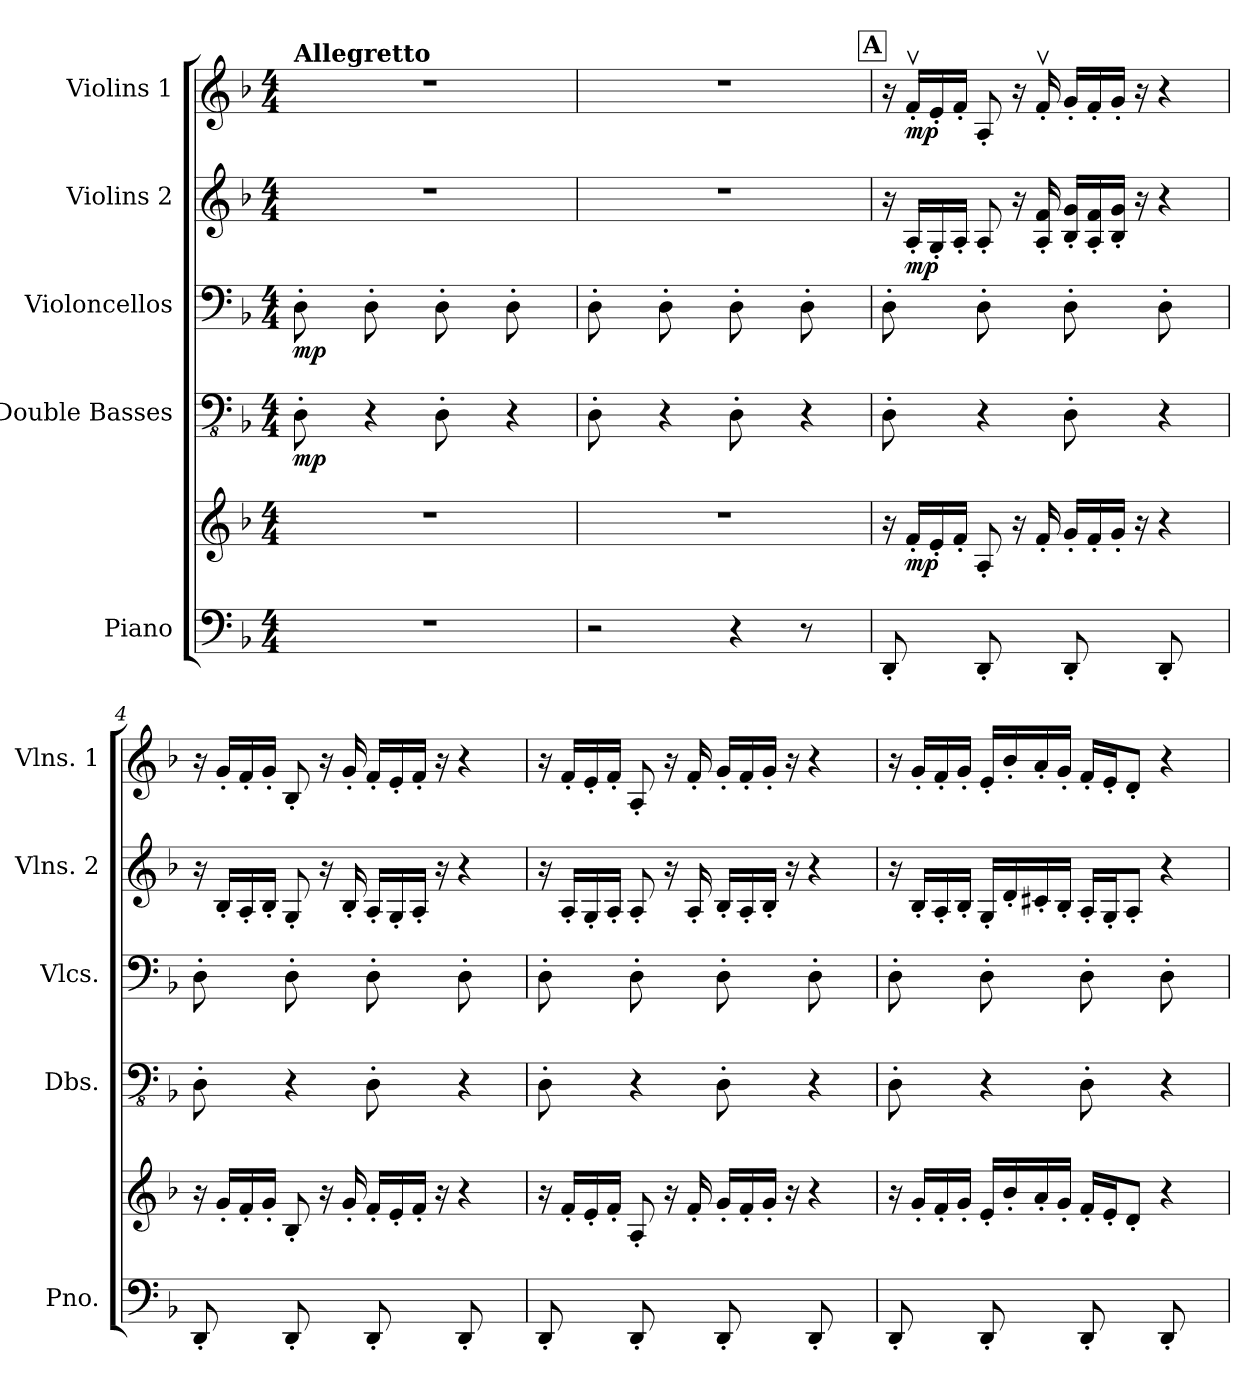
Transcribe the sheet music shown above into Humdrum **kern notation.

**kern	**kern	**dynam	**kern	**dynam	**kern	**dynam	**kern	**dynam	**kern	**dynam
*part5	*part5	*part5	*part4	*part4	*part3	*part3	*part2	*part2	*part1	*part1
*staff6	*staff5	*staff5/6	*staff4	*staff4	*staff3	*staff3	*staff2	*staff2	*staff1	*staff1
*I"Piano	*	*	*I"Double Basses	*	*I"Violoncellos	*	*I"Violins 2	*	*I"Violins 1	*
*I'Pno.	*	*	*I'Dbs.	*	*I'Vlcs.	*	*I'Vlns. 2	*	*I'Vlns. 1	*
*clefF4	*clefG2	*	*clefFv4	*	*clefF4	*	*clefG2	*	*clefG2	*
*k[b-]	*k[b-]	*	*k[b-]	*	*k[b-]	*	*k[b-]	*	*k[b-]	*
*M4/4	*M4/4	*	*M4/4	*	*M4/4	*	*M4/4	*	*M4/4	*
=1	=1	=1	=1	=1	=1	=1	=1	=1	=1	=1
!	!	!	!	!	!	!	!	!	!LO:TX:a:B:t=Allegretto	!
!	!	!	!	!LO:DY:b	!	!LO:DY:b	!	!	!	!
1r	1r	.	8DD'\	mp	8D'\	mp	1r	.	1r	.
.	.	.	8ryy	.	8ryy	.	.	.	.	.
.	.	.	4r	.	8D'\	.	.	.	.	.
.	.	.	.	.	8ryy	.	.	.	.	.
.	.	.	8DD'\	.	8D'\	.	.	.	.	.
.	.	.	8ryy	.	8ryy	.	.	.	.	.
.	.	.	4r	.	8D'\	.	.	.	.	.
.	.	.	.	.	8ryy	.	.	.	.	.
=2	=2	=2	=2	=2	=2	=2	=2	=2	=2	=2
2r	1r	.	8DD'\	.	8D'\	.	1r	.	1r	.
.	.	.	8ryy	.	8ryy	.	.	.	.	.
.	.	.	4r	.	8D'\	.	.	.	.	.
.	.	.	.	.	8ryy	.	.	.	.	.
4r	.	.	8DD'\	.	8D'\	.	.	.	.	.
.	.	.	8ryy	.	8ryy	.	.	.	.	.
8r	.	.	4r	.	8D'\	.	.	.	.	.
8ryy	.	.	.	.	8ryy	.	.	.	.	.
!!LO:REH:place=s1:a:B:fs=14.7791:t=A
=3	=3	=3	=3	=3	=3	=3	=3	=3	=3	=3
8DD'/	16r	.	8DD'\	.	8D'\	.	16r	.	16r	.
!	!	!LO:DY:b	!	!	!	!	!	!LO:DY:b	!	!LO:DY:b
.	16f'/LL	mp	.	.	.	.	16A'/LL	mp	16fv'/LL	mp
8ryy	16e'/	.	8ryy	.	8ryy	.	16G'/	.	16e'/	.
.	16f'/JJ	.	.	.	.	.	16A'/JJ	.	16f'/JJ	.
8DD'/	8A'/	.	4r	.	8D'\	.	8A'/	.	8A'/	.
8ryy	16r	.	.	.	8ryy	.	16r	.	16r	.
.	16f'/	.	.	.	.	.	16A/' 16f/'	.	16fv'/	.
8DD'/	16g'/LL	.	8DD'\	.	8D'\	.	16B-/' 16g/'LL	.	16g'/LL	.
.	16f'/	.	.	.	.	.	16A/' 16f/'	.	16f'/	.
8ryy	16g'/JJ	.	8ryy	.	8ryy	.	16B-/' 16g/'JJ	.	16g'/JJ	.
.	16r	.	.	.	.	.	16r	.	16r	.
8DD'/	4r	.	4r	.	8D'\	.	4r	.	4r	.
8ryy	.	.	.	.	8ryy	.	.	.	.	.
=4	=4	=4	=4	=4	=4	=4	=4	=4	=4	=4
8DD'/	16r	.	8DD'\	.	8D'\	.	16r	.	16r	.
.	16g'/LL	.	.	.	.	.	16B-'/LL	.	16g'/LL	.
8ryy	16f'/	.	8ryy	.	8ryy	.	16A'/	.	16f'/	.
.	16g'/JJ	.	.	.	.	.	16B-'/JJ	.	16g'/JJ	.
8DD'/	8B-'/	.	4r	.	8D'\	.	8G'/	.	8B-'/	.
8ryy	16r	.	.	.	8ryy	.	16r	.	16r	.
.	16g'/	.	.	.	.	.	16B-'/	.	16g'/	.
8DD'/	16f'/LL	.	8DD'\	.	8D'\	.	16A'/LL	.	16f'/LL	.
.	16e'/	.	.	.	.	.	16G'/	.	16e'/	.
8ryy	16f'/JJ	.	8ryy	.	8ryy	.	16A'/JJ	.	16f'/JJ	.
.	16r	.	.	.	.	.	16r	.	16r	.
8DD'/	4r	.	4r	.	8D'\	.	4r	.	4r	.
8ryy	.	.	.	.	8ryy	.	.	.	.	.
!!LO:LB:g=z
=5	=5	=5	=5	=5	=5	=5	=5	=5	=5	=5
8DD'/	16r	.	8DD'\	.	8D'\	.	16r	.	16r	.
.	16f'/LL	.	.	.	.	.	16A'/LL	.	16f'/LL	.
8ryy	16e'/	.	8ryy	.	8ryy	.	16G'/	.	16e'/	.
.	16f'/JJ	.	.	.	.	.	16A'/JJ	.	16f'/JJ	.
8DD'/	8A'/	.	4r	.	8D'\	.	8A'/	.	8A'/	.
8ryy	16r	.	.	.	8ryy	.	16r	.	16r	.
.	16f'/	.	.	.	.	.	16A'/	.	16f'/	.
8DD'/	16g'/LL	.	8DD'\	.	8D'\	.	16B-'/LL	.	16g'/LL	.
.	16f'/	.	.	.	.	.	16A'/	.	16f'/	.
8ryy	16g'/JJ	.	8ryy	.	8ryy	.	16B-'/JJ	.	16g'/JJ	.
.	16r	.	.	.	.	.	16r	.	16r	.
8DD'/	4r	.	4r	.	8D'\	.	4r	.	4r	.
8ryy	.	.	.	.	8ryy	.	.	.	.	.
=6	=6	=6	=6	=6	=6	=6	=6	=6	=6	=6
8DD'/	16r	.	8DD'\	.	8D'\	.	16r	.	16r	.
.	16g'/LL	.	.	.	.	.	16B-'/LL	.	16g'/LL	.
8ryy	16f'/	.	8ryy	.	8ryy	.	16A'/	.	16f'/	.
.	16g'/JJ	.	.	.	.	.	16B-'/JJ	.	16g'/JJ	.
8DD'/	16e'/LL	.	4r	.	8D'\	.	16G'/LL	.	16e'/LL	.
.	16b-'/	.	.	.	.	.	16d'/	.	16b-'\	.
8ryy	16a'/	.	.	.	8ryy	.	16c#X'/	.	16a'/	.
.	16g'/JJ	.	.	.	.	.	16B-'/JJ	.	16g'/JJ	.
8DD'/	16f'/LL	.	8DD'\	.	8D'\	.	16A'/LL	.	16f'/LL	.
.	16e'/J	.	.	.	.	.	16G'/J	.	16e'/J	.
8ryy	8d'/J	.	8ryy	.	8ryy	.	8A'/J	.	8d'/J	.
8DD'/	4r	.	4r	.	8D'\	.	4r	.	4r	.
8ryy	.	.	.	.	8ryy	.	.	.	.	.
=	=	=	=	=	=	=	=	=	=	=
*-	*-	*-	*-	*-	*-	*-	*-	*-	*-	*-
